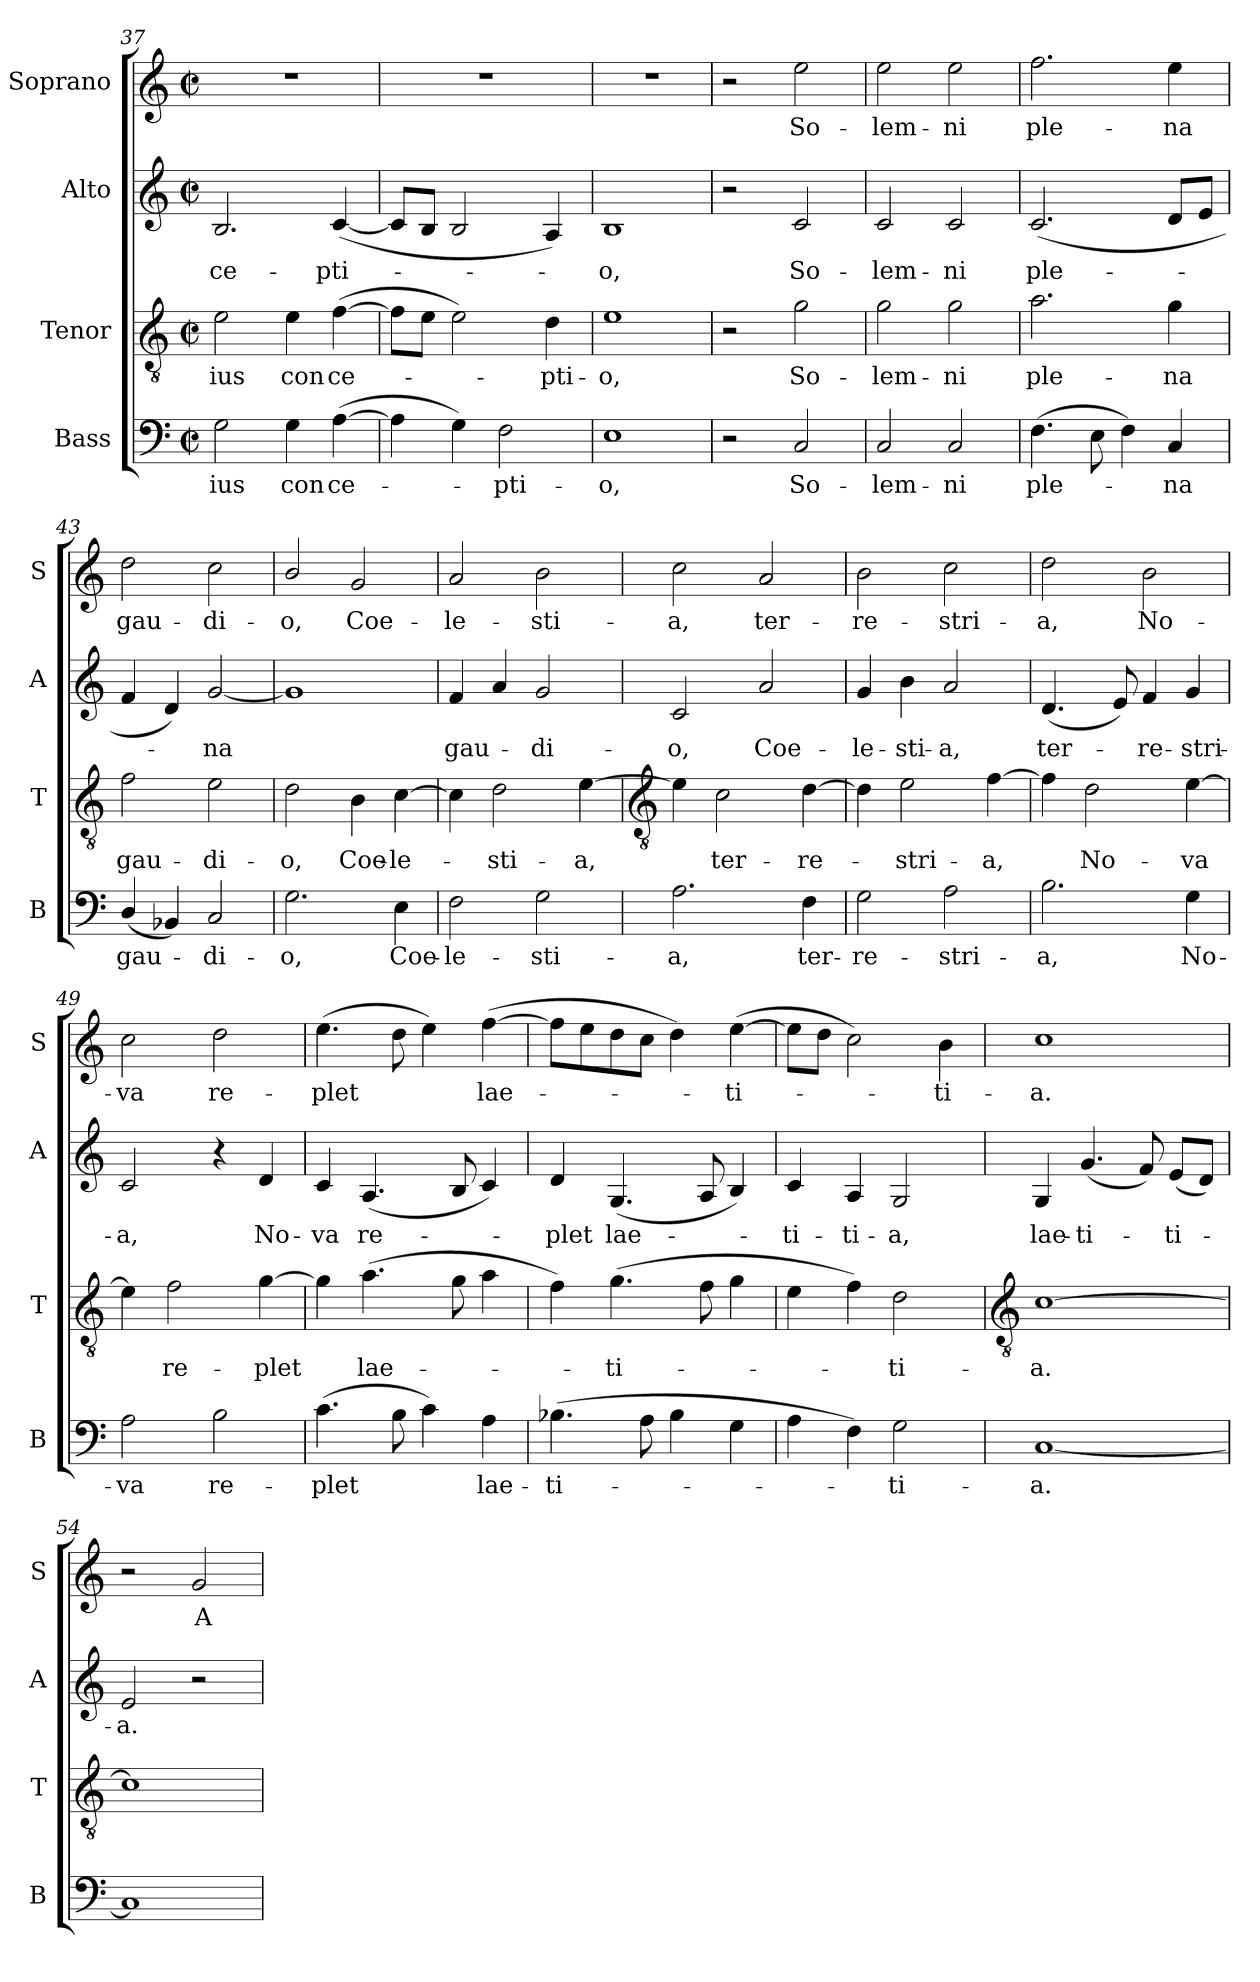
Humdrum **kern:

**kern	**text	**kern	**text	**kern	**text	**kern	**text
*part4	*part4	*part3	*part3	*part2	*part2	*part1	*part1
*staff4	*staff4	*staff3	*staff3	*staff2	*staff2	*staff1	*staff1
*I"Bass	*	*I"Tenor	*	*I"Alto	*	*I"Soprano	*
*I'B	*	*I'T	*	*I'A	*	*I'S	*
!!LO:LB:g=z
*clefF4	*	*clefGv2	*	*clefG2	*	*clefG2	*
*k[]	*	*k[]	*	*k[]	*	*k[]	*
*C:	*	*C:	*	*C:	*	*C:	*
*M2/2	*	*M2/2	*	*M2/2	*	*M2/2	*
*met(c|)	*	*met(c|)	*	*met(c|)	*	*met(c|)	*
=37	=37	=37	=37	=37	=37	=37	=37
!	!LO:LY:b	!	!LO:LY:b	!	!LO:LY:b	!	!
2G	-ius	2e	-ius	2.B	-ce-	1r	.
!	!LO:LY:b	!	!LO:LY:b	!	!	!	!
4G	con	4e	con	.	.	.	.
!	!LO:LY:b	!	!LO:LY:b	!	!LO:LY:b	!	!
(>[4A	ce-	(>[4f	ce-	(<[4c	-pti-	.	.
=38	=38	=38	=38	=38	=38	=38	=38
4A]	.	8fL]	.	8cL]	.	1r	.
.	.	8eJ	.	8BJ	.	.	.
4G)	.	2e)	.	2B	.	.	.
!	!LO:LY:b	!	!	!	!	!	!
2F	pti-	.	.	.	.	.	.
!	!	!	!LO:LY:b	!	!	!	!
.	.	4d	pti-	4A)	.	.	.
=39	=39	=39	=39	=39	=39	=39	=39
!	!LO:LY:b	!	!LO:LY:b	!	!LO:LY:b	!	!
1E	-o,	1e	-o,	1B	o,	1r	.
=40	=40	=40	=40	=40	=40	=40	=40
2r	.	2r	.	2r	.	2r	.
!	!LO:LY:b	!	!LO:LY:b	!	!LO:LY:b	!	!LO:LY:b
2C	So-	2g	So-	2c	So-	2ee	So-
=41	=41	=41	=41	=41	=41	=41	=41
!	!LO:LY:b	!	!LO:LY:b	!	!LO:LY:b	!	!LO:LY:b
2C	-lem-	2g	-lem-	2c	-lem-	2ee	-lem-
!	!LO:LY:b	!	!LO:LY:b	!	!LO:LY:b	!	!LO:LY:b
2C	-ni	2g	-ni	2c	-ni	2ee	-ni
=42	=42	=42	=42	=42	=42	=42	=42
!	!LO:LY:b	!	!LO:LY:b	!	!LO:LY:b	!	!LO:LY:b
(>4.F	ple-	2.a	ple-	(<2.c	ple-	2.ff	ple-
8E	.	.	.	.	.	.	.
4F)	.	.	.	.	.	.	.
!	!LO:LY:b	!	!LO:LY:b	!	!	!	!LO:LY:b
4C	na	4g	-na	8dL	.	4ee	-na
.	.	.	.	8eJ	.	.	.
=43	=43	=43	=43	=43	=43	=43	=43
!	!LO:LY:b	!	!LO:LY:b	!	!	!	!LO:LY:b
(<4D/	gau-	2f	gau-	4f	.	2dd	gau-
4BB-X)	.	.	.	4d)	.	.	.
!	!LO:LY:b	!	!LO:LY:b	!	!LO:LY:b	!	!LO:LY:b
2C	di-	2e	-di-	[2g	na	2cc	-di-
=44	=44	=44	=44	=44	=44	=44	=44
!	!LO:LY:b	!	!LO:LY:b	!	!	!	!LO:LY:b
2.G	-o,	2d	-o,	1g]	.	2b/	-o,
!	!	!	!LO:LY:b	!	!	!	!LO:LY:b
.	.	4B	Coe-	.	.	2g	Coe-
!	!LO:LY:b	!	!LO:LY:b	!	!	!	!
4E	Coe-	[4c	-le-	.	.	.	.
=45	=45	=45	=45	=45	=45	=45	=45
!	!LO:LY:b	!	!	!	!LO:LY:b	!	!LO:LY:b
2F	-le-	4c]	.	4f	gau-	2a	-le-
!	!	!	!LO:LY:b	!	!	!	!
.	.	2d	sti-	4a	.	.	.
!	!LO:LY:b	!	!	!	!LO:LY:b	!	!LO:LY:b
2G	-sti-	.	.	2g	di-	2b	-sti-
!	!	!	!LO:LY:b	!	!	!	!
.	.	[4e	-a,	.	.	.	.
!!LO:LB:g=z
=46	=46	=46	=46	=46	=46	=46	=46
*	*	*clefGv2	*	*	*	*	*
!	!LO:LY:b	!	!	!	!LO:LY:b	!	!LO:LY:b
2.A	-a,	4e]	.	2c	-o,	2cc	-a,
!	!	!	!LO:LY:b	!	!	!	!
.	.	2c	ter-	.	.	.	.
!	!	!	!	!	!LO:LY:b	!	!LO:LY:b
.	.	.	.	2a	Coe-	2a	ter-
!	!LO:LY:b	!	!LO:LY:b	!	!	!	!
4F	ter-	[4d	-re-	.	.	.	.
=47	=47	=47	=47	=47	=47	=47	=47
!	!LO:LY:b	!	!	!	!LO:LY:b	!	!LO:LY:b
2G	-re-	4d]	.	4g	-le-	2b	-re-
!	!	!	!LO:LY:b	!	!LO:LY:b	!	!
.	.	2e	stri-	4b	-sti-	.	.
!	!LO:LY:b	!	!	!	!LO:LY:b	!	!LO:LY:b
2A	-stri-	.	.	2a/	-a,	2cc	-stri-
!	!	!	!LO:LY:b	!	!	!	!
.	.	[4f	-a,	.	.	.	.
=48	=48	=48	=48	=48	=48	=48	=48
!	!LO:LY:b	!	!	!	!LO:LY:b	!	!LO:LY:b
2.B	-a,	4f]	.	(<4.d	ter-	2dd	-a,
!	!	!	!LO:LY:b	!	!	!	!
.	.	2d	No-	.	.	.	.
.	.	.	.	8e)	.	.	.
!	!	!	!	!	!LO:LY:b	!	!LO:LY:b
.	.	.	.	4f	-re-	2b	No-
!	!LO:LY:b	!	!LO:LY:b	!	!LO:LY:b	!	!
4G	No-	[4e	-va	4g	-stri-	.	.
=49	=49	=49	=49	=49	=49	=49	=49
!	!LO:LY:b	!	!	!	!LO:LY:b	!	!LO:LY:b
2A	-va	4e]	.	2c	-a,	2cc	-va
!	!	!	!LO:LY:b	!	!	!	!
.	.	2f	re-	.	.	.	.
!	!LO:LY:b	!	!	!	!	!	!LO:LY:b
2B	re-	.	.	4r	.	2dd	re-
!	!	!	!LO:LY:b	!	!LO:LY:b	!	!
.	.	[4g	-plet	4d	No-	.	.
=50	=50	=50	=50	=50	=50	=50	=50
!	!LO:LY:b	!	!	!	!LO:LY:b	!	!LO:LY:b
(>4.c	-plet	4g]	.	4c	-va	(>4.ee	-plet
!	!	!	!LO:LY:b	!	!LO:LY:b	!	!
.	.	(>4.a	lae-	(<4.A	re-	.	.
8B	.	.	.	.	.	8dd	.
4c)	.	.	.	.	.	4ee)	.
.	.	8g	.	8B	.	.	.
!	!LO:LY:b	!	!	!	!	!	!LO:LY:b
4A	lae-	4a	.	4c)	.	(>[4ff	lae-
=51	=51	=51	=51	=51	=51	=51	=51
!	!LO:LY:b	!	!	!	!LO:LY:b	!	!
(>4.B-X	-ti-	4f)	.	4d	plet	8ffL]	.
.	.	.	.	.	.	8ee	.
!	!	!	!LO:LY:b	!	!LO:LY:b	!	!
.	.	(>4.g	ti-	(<4.G	lae-	8dd	.
8A	.	.	.	.	.	8ccJ	.
4B-	.	.	.	.	.	4dd)	.
.	.	8f	.	8A	.	.	.
!	!	!	!	!	!	!	!LO:LY:b
4G	.	4g	.	4B)	.	(>[4ee	ti-
=52	=52	=52	=52	=52	=52	=52	=52
!	!	!	!	!	!LO:LY:b	!	!
4A	.	4e	.	4c	ti-	8eeL]	.
.	.	.	.	.	.	8ddJ	.
!	!	!	!	!	!LO:LY:b	!	!
4F)	.	4f)	.	4A	-ti-	2cc)	.
!	!LO:LY:b	!	!LO:LY:b	!	!LO:LY:b	!	!
2G	ti-	2d	ti-	2G	-a,	.	.
!	!	!	!	!	!	!	!LO:LY:b
.	.	.	.	.	.	4b	ti-
!!LO:LB:g=z
=53	=53	=53	=53	=53	=53	=53	=53
*	*	*clefGv2	*	*	*	*	*
!	!LO:LY:b	!	!LO:LY:b	!	!LO:LY:b	!	!LO:LY:b
[1C	-a.	[1c	-a.	4G	lae-	1cc	-a.
!	!	!	!	!	!LO:LY:b	!	!
.	.	.	.	(<4.g	-ti-	.	.
.	.	.	.	8f)	.	.	.
!	!	!	!	!	!LO:LY:b	!	!
.	.	.	.	(<8eL	ti-	.	.
.	.	.	.	8dJ)	.	.	.
=54	=54	=54	=54	=54	=54	=54	=54
!	!	!	!	!	!LO:LY:b	!	!
1C]	.	1c]	.	2e	a.	2r	.
!	!	!	!	!	!	!	!LO:LY:b
.	.	.	.	2r	.	2g	A-
=	=	=	=	=	=	=	=
*-	*-	*-	*-	*-	*-	*-	*-
